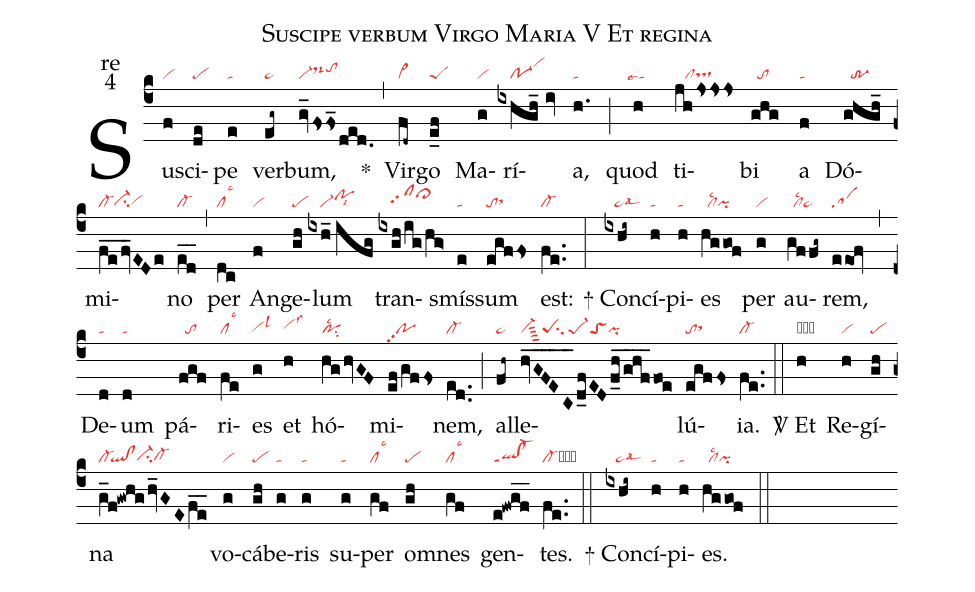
name:Suscipe verbum Virgo Maria V Et regina;
office-part:re;
mode:4;
nabc-lines:1;
%%
(c4) Sus(f|vi)ci(de|pe)pe(e|ta) ver(eg~|ta>)bum,(gv_/fsfs_ded.|vi-ds-hitohi) <sp>*</sp>(,) Vir(fd~|vi>)go(e_f|peS) Ma(g|vi)rí(ixhgh_//iv|////po-1vihk)a,(h.|ta) (;) quod(h|``talse4) ti(jhjsss|///cltshg)bi(ghg|//to) a(f|ta) Dó(ghgh_|//tr-3)mi(fe__/fv_EDe|cl-ci-hgvihg)no(ed__|cl-) (,) per(dc|cllsc3) An(f|vi)ge(gh|pe)lum(ixh_//ifg|////vi-pohilsi8) tran(ixgh/ig/hg>|////clhhpp2cl>hj)smís(e|ta)sum(egffs|tosthh) est:(fe..|cl-) (:)

<sp>+</sp> Con(ixhi~|///ta>lsal3)cí(h|ta)pi(h|ta)es(hggof|//cllsc2pi) per(g|vi) au(gffg~|//cllsc2ta>)rem,(eeof|sa) (,) De(d|ta)um(d|ta) pá(fgf|//to)ri(fe|cllsc3)es(g|vihglsl3) et(h|vihhlss3) hó(hg/hvGF|posu2lsc2)mi(ef/gffs|popp2)nem,(ed..|cl-) (;) al(fh~|pe~)le(hvGFEC_____d_fEDf_h_/ghf___foe|vi-sut4peSsu2pe-1toSpi)lú(egffs|tosthh)ia.(fe..|cl-) (::)

<sp>V/</sp> Et(h|obvi) Re(h|vi)gí(gh|pe)na(g_f!gwhg/hv_GEfe__|cl-`ql!clci-hgcl-hg) vo(g|vi)cá(gh|pe)be(g|ta)ris(g|ta) su(g|ta)per(gf|cllsc3) om(gh|pe)nes(gf|cllsc3) gen(e!fwgf__|ql!cl-ppt1)tes.(fe..|cl-cb) (::)

<sp>+</sp> Con(ixhi~|///ta>lsal3)cí(h|ta)pi(h|ta)es.(hggof|//cllsc2pi) (::)
